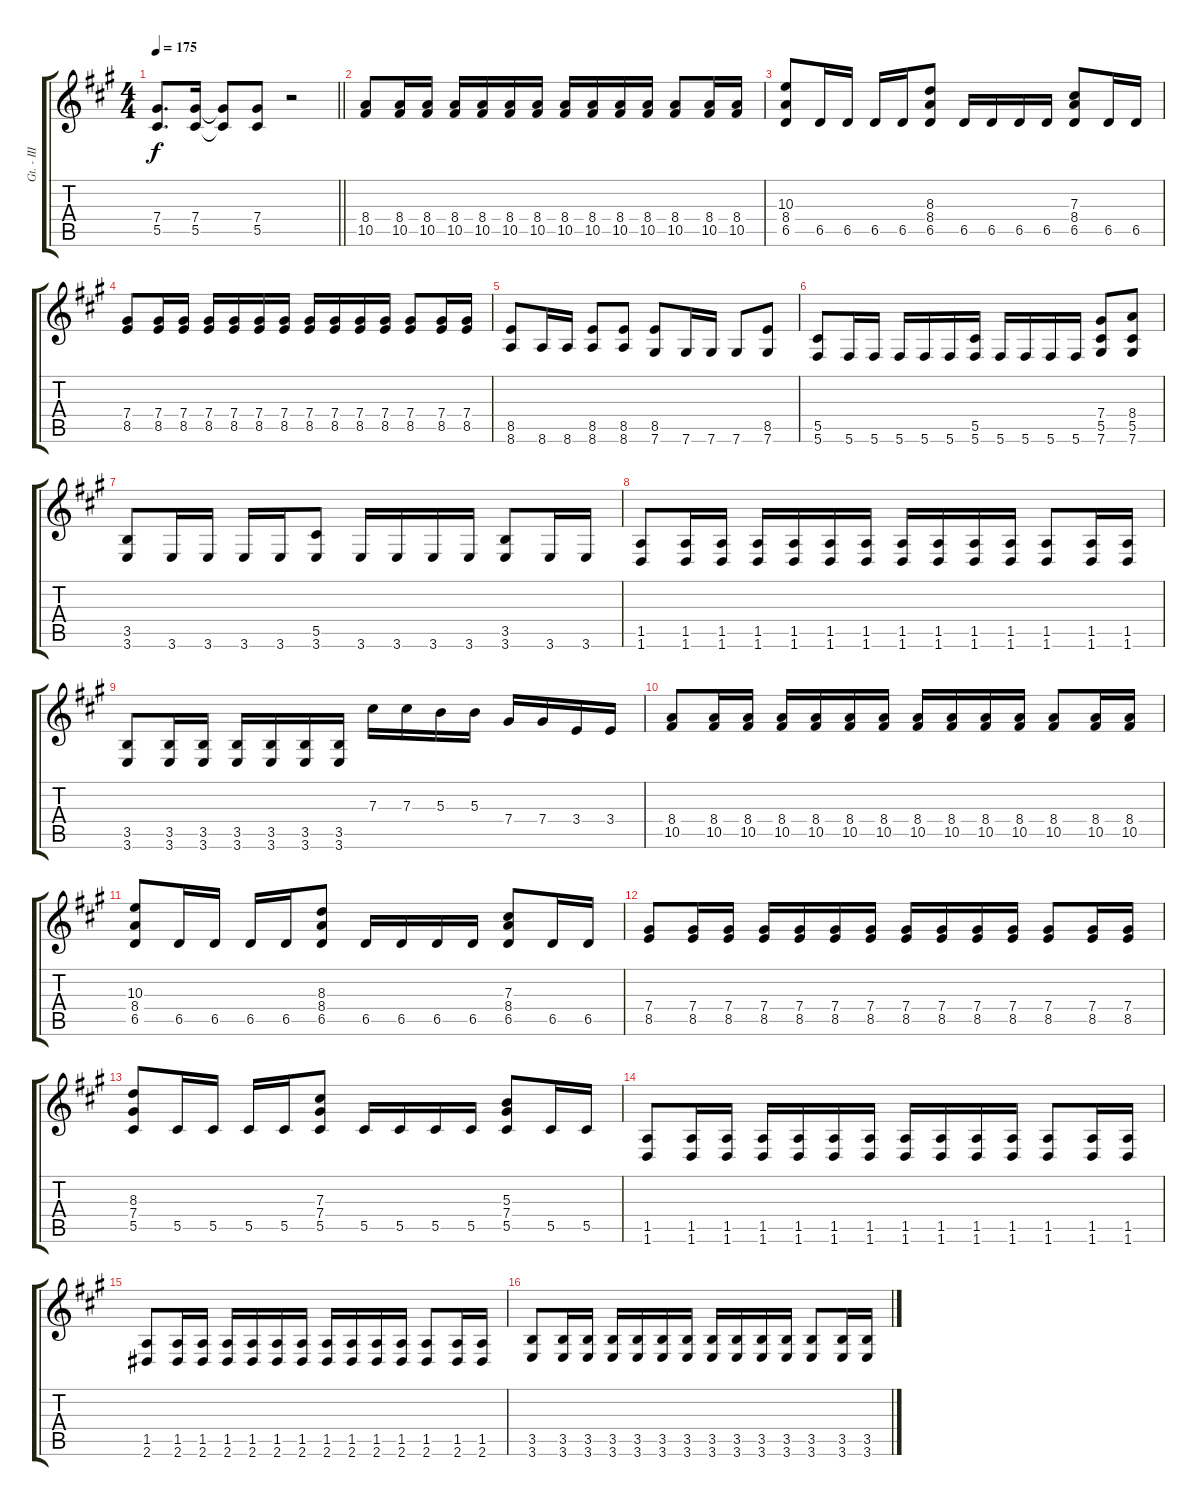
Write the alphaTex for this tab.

\track ("Gt. - III" "Gt. - III") {instrument distortionguitar}
\staff {score tabs}
\tuning (Eb4 Bb3 Gb3 Db3 Ab2 Db2) {hide}
\ts (4 4)
\tempo 175
\clef g2
\barLineRight lightlight
\ks f#minor
(7.4 5.5).8{d dy f} (7.4 5.5).16 (7.4{t} 5.5{t}).8 (7.4 5.5).8 r.2 |
(8.4 10.5).8 (8.4 10.5).16 (8.4 10.5).16 (8.4 10.5).16 (8.4 10.5).16 (8.4 10.5).16 (8.4 10.5).16 (8.4 10.5).16 (8.4 10.5).16 (8.4 10.5).16 (8.4 10.5).16 (8.4 10.5).8 (8.4 10.5).16 (8.4 10.5).16 |
(10.3 8.4 6.5).8 6.5.16 6.5.16 6.5.16 6.5.16 (8.3 8.4 6.5).8 6.5.16 6.5.16 6.5.16 6.5.16 (7.3 8.4 6.5).8 6.5.16 6.5.16 |
(7.4 8.5).8 (7.4 8.5).16 (7.4 8.5).16 (7.4 8.5).16 (7.4 8.5).16 (7.4 8.5).16 (7.4 8.5).16 (7.4 8.5).16 (7.4 8.5).16 (7.4 8.5).16 (7.4 8.5).16 (7.4 8.5).8 (7.4 8.5).16 (7.4 8.5).16 |
(8.5 8.6).8 8.6.16 8.6.16 (8.5 8.6).8 (8.5 8.6).8 (8.5 7.6).8 7.6.16 7.6.16 7.6.8 (8.5 7.6).8 |
(5.5 5.6).8 5.6.16 5.6.16 5.6.16 5.6.16 5.6.16 (5.5 5.6).16 5.6.16 5.6.16 5.6.16 5.6.16 (7.4 5.5 7.6).8 (8.4 5.5 7.6).8 |
(3.5 3.6).8 3.6.16 3.6.16 3.6.16 3.6.16 (5.5 3.6).8 3.6.16 3.6.16 3.6.16 3.6.16 (3.5 3.6).8 3.6.16 3.6.16 |
(1.5 1.6).8 (1.5 1.6).16 (1.5 1.6).16 (1.5 1.6).16 (1.5 1.6).16 (1.5 1.6).16 (1.5 1.6).16 (1.5 1.6).16 (1.5 1.6).16 (1.5 1.6).16 (1.5 1.6).16 (1.5 1.6).8 (1.5 1.6).16 (1.5 1.6).16 |
(3.5 3.6).8 (3.5 3.6).16 (3.5 3.6).16 (3.5 3.6).16 (3.5 3.6).16 (3.5 3.6).16 (3.5 3.6).16 7.3.16 7.3.16 5.3.16 5.3.16 7.4.16 7.4.16 3.4.16 3.4.16 |
(8.4 10.5).8 (8.4 10.5).16 (8.4 10.5).16 (8.4 10.5).16 (8.4 10.5).16 (8.4 10.5).16 (8.4 10.5).16 (8.4 10.5).16 (8.4 10.5).16 (8.4 10.5).16 (8.4 10.5).16 (8.4 10.5).8 (8.4 10.5).16 (8.4 10.5).16 |
(10.3 8.4 6.5).8 6.5.16 6.5.16 6.5.16 6.5.16 (8.3 8.4 6.5).8 6.5.16 6.5.16 6.5.16 6.5.16 (7.3 8.4 6.5).8 6.5.16 6.5.16 |
(7.4 8.5).8 (7.4 8.5).16 (7.4 8.5).16 (7.4 8.5).16 (7.4 8.5).16 (7.4 8.5).16 (7.4 8.5).16 (7.4 8.5).16 (7.4 8.5).16 (7.4 8.5).16 (7.4 8.5).16 (7.4 8.5).8 (7.4 8.5).16 (7.4 8.5).16 |
(8.3 7.4 5.5).8 5.5.16 5.5.16 5.5.16 5.5.16 (7.3 7.4 5.5).8 5.5.16 5.5.16 5.5.16 5.5.16 (5.3 7.4 5.5).8 5.5.16 5.5.16 |
(1.5 1.6).8 (1.5 1.6).16 (1.5 1.6).16 (1.5 1.6).16 (1.5 1.6).16 (1.5 1.6).16 (1.5 1.6).16 (1.5 1.6).16 (1.5 1.6).16 (1.5 1.6).16 (1.5 1.6).16 (1.5 1.6).8 (1.5 1.6).16 (1.5 1.6).16 |
(1.5 2.6).8 (1.5 2.6).16 (1.5 2.6).16 (1.5 2.6).16 (1.5 2.6).16 (1.5 2.6).16 (1.5 2.6).16 (1.5 2.6).16 (1.5 2.6).16 (1.5 2.6).16 (1.5 2.6).16 (1.5 2.6).8 (1.5 2.6).16 (1.5 2.6).16 |
(3.5 3.6).8 (3.5 3.6).16 (3.5 3.6).16 (3.5 3.6).16 (3.5 3.6).16 (3.5 3.6).16 (3.5 3.6).16 (3.5 3.6).16 (3.5 3.6).16 (3.5 3.6).16 (3.5 3.6).16 (3.5 3.6).8 (3.5 3.6).16 (3.5 3.6).16
